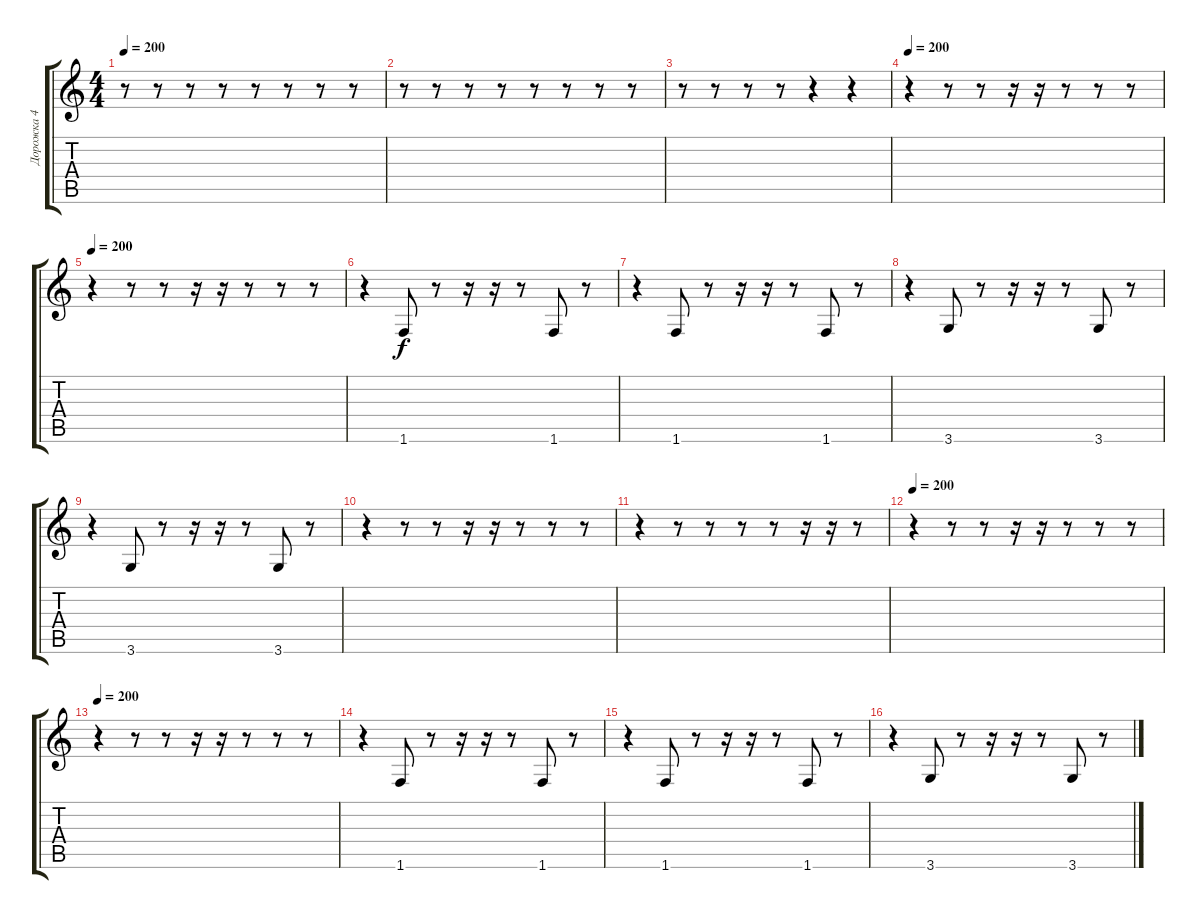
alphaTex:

\track ("Дорожка 4" "Дорожка 4") {instrument electricbasspick}
\staff {score tabs}
\tuning (E4 B3 G3 D3 A2 E2) {hide}
\ts (4 4)
\tempo 200
\clef g2
\ks c
r.8{dy f} r.8 r.8 r.8 r.8 r.8 r.8 r.8 |
r.8 r.8 r.8 r.8 r.8 r.8 r.8 r.8 |
r.8 r.8 r.8 r.8 r.4 r.4 |
\tempo 200
r.4 r.8 r.8 r.16 r.16 r.8 r.8 r.8 |
\tempo 200
r.4 r.8 r.8 r.16 r.16 r.8 r.8 r.8 |
r.4 1.6.8 r.8 r.16 r.16 r.8 1.6.8 r.8 |
r.4 1.6.8 r.8 r.16 r.16 r.8 1.6.8 r.8 |
r.4 3.6.8 r.8 r.16 r.16 r.8 3.6.8 r.8 |
r.4 3.6.8 r.8 r.16 r.16 r.8 3.6.8 r.8 |
r.4 r.8 r.8 r.16 r.16 r.8 r.8 r.8 |
r.4 r.8 r.8 r.8 r.8 r.16 r.16 r.8 |
\tempo 200
r.4 r.8 r.8 r.16 r.16 r.8 r.8 r.8 |
\tempo 200
r.4 r.8 r.8 r.16 r.16 r.8 r.8 r.8 |
r.4 1.6.8 r.8 r.16 r.16 r.8 1.6.8 r.8 |
r.4 1.6.8 r.8 r.16 r.16 r.8 1.6.8 r.8 |
r.4 3.6.8 r.8 r.16 r.16 r.8 3.6.8 r.8
